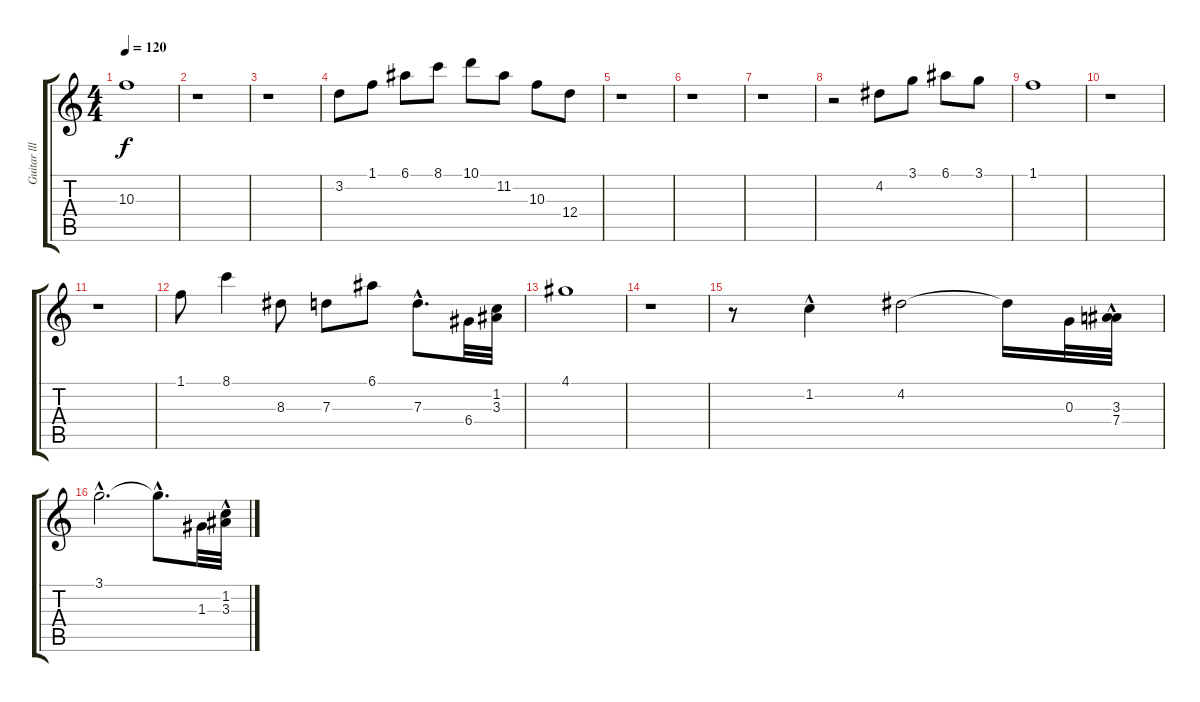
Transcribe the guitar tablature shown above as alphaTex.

\track ("Guitar lll" "Guitar lll") {instrument electricguitarclean}
\staff {score tabs}
\tuning (E4 B3 G3 D3 A2 E2) {hide}
\ts (4 4)
\tempo 120
\clef g2
\ks c
10.3.1{dy f} |
r.1 |
r.1 |
3.2.8 1.1.8 6.1.8 8.1.8 10.1.8 11.2.8 10.3.8 12.4.8 |
r.1 |
r.1 |
r.1 |
r.2 4.2.8 3.1.8 6.1.8 3.1.8 |
1.1.1 |
r.1 |
r.1 |
1.1.8 8.1.4 8.3.8 7.3.8 6.1.8 7.3{hac}.8{d} 6.4.32 (1.2 3.3).32 |
4.1.1 |
r.1 |
r.8 1.2{hac}.4 4.2.2 4.2{t}.16 0.3.32 (3.3{hac} 7.4{hac}).32 |
3.1{hac}.2{d} 3.1{hac t}.8{d} 1.3.32 (1.2{hac} 3.3{hac}).32
